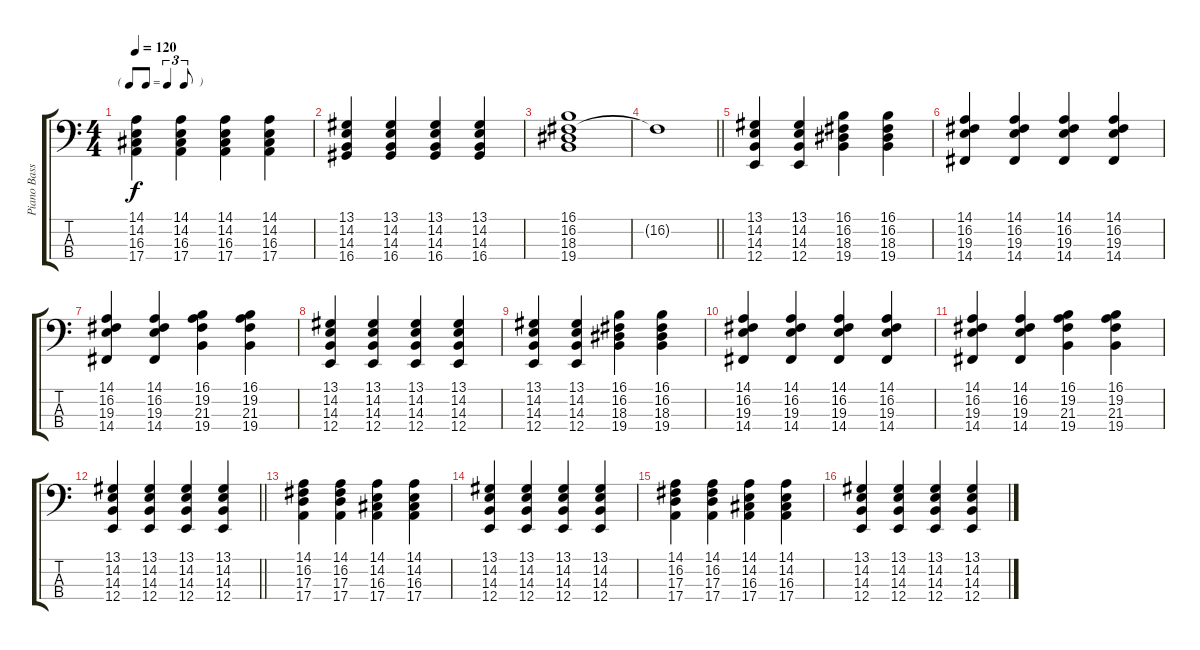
\track ("Piano Bass (George Martin)" "Piano Bass") {instrument acousticgrandpiano}
\staff {score tabs}
\tuning (G2 D2 A1 E1) {hide}
\ts (4 4)
\tf triplet8th
\tempo 120
\clef f4
\ks c
(14.1 14.2 16.3 17.4).4{dy f} (14.1 14.2 16.3 17.4).4 (14.1 14.2 16.3 17.4).4 (14.1 14.2 16.3 17.4).4 |
(13.1 14.2 14.3 16.4).4 (13.1 14.2 14.3 16.4).4 (13.1 14.2 14.3 16.4).4 (13.1 14.2 14.3 16.4).4 |
(16.1 16.2 18.3 19.4).1 |
\barLineRight lightlight
16.2{t}.1 |
(13.1 14.2 14.3 12.4).4 (13.1 14.2 14.3 12.4).4 (16.1 16.2 18.3 19.4).4 (16.1 16.2 18.3 19.4).4 |
(14.1 16.2 19.3 14.4).4 (14.1 16.2 19.3 14.4).4 (14.1 16.2 19.3 14.4).4 (14.1 16.2 19.3 14.4).4 |
(14.1 16.2 19.3 14.4).4 (14.1 16.2 19.3 14.4).4 (16.1 19.2 21.3 19.4).4 (16.1 19.2 21.3 19.4).4 |
(13.1 14.2 14.3 12.4).4 (13.1 14.2 14.3 12.4).4 (13.1 14.2 14.3 12.4).4 (13.1 14.2 14.3 12.4).4 |
(13.1 14.2 14.3 12.4).4 (13.1 14.2 14.3 12.4).4 (16.1 16.2 18.3 19.4).4 (16.1 16.2 18.3 19.4).4 |
(14.1 16.2 19.3 14.4).4 (14.1 16.2 19.3 14.4).4 (14.1 16.2 19.3 14.4).4 (14.1 16.2 19.3 14.4).4 |
(14.1 16.2 19.3 14.4).4 (14.1 16.2 19.3 14.4).4 (16.1 19.2 21.3 19.4).4 (16.1 19.2 21.3 19.4).4 |
\barLineRight lightlight
(13.1 14.2 14.3 12.4).4 (13.1 14.2 14.3 12.4).4 (13.1 14.2 14.3 12.4).4 (13.1 14.2 14.3 12.4).4 |
(14.1 16.2 17.3 17.4).4 (14.1 16.2 17.3 17.4).4 (14.1 14.2 16.3 17.4).4 (14.1 14.2 16.3 17.4).4 |
(13.1 14.2 14.3 12.4).4 (13.1 14.2 14.3 12.4).4 (13.1 14.2 14.3 12.4).4 (13.1 14.2 14.3 12.4).4 |
(14.1 16.2 17.3 17.4).4 (14.1 16.2 17.3 17.4).4 (14.1 14.2 16.3 17.4).4 (14.1 14.2 16.3 17.4).4 |
(13.1 14.2 14.3 12.4).4 (13.1 14.2 14.3 12.4).4 (13.1 14.2 14.3 12.4).4 (13.1 14.2 14.3 12.4).4
